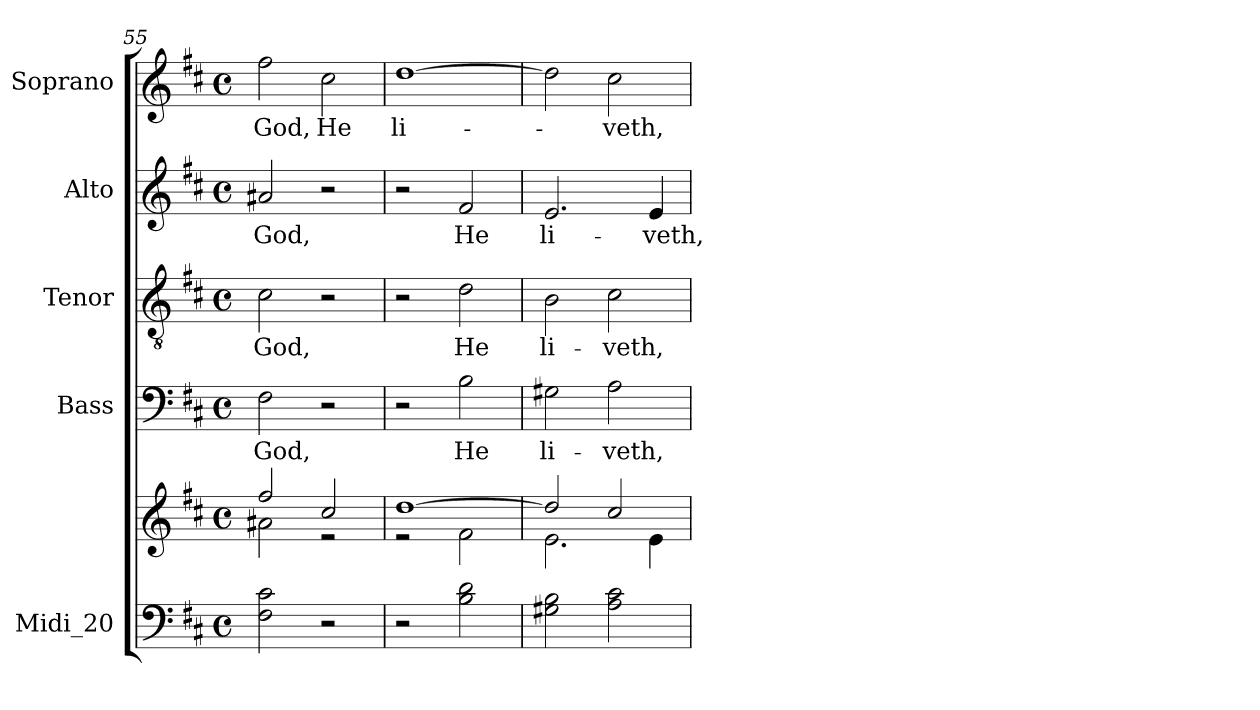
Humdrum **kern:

**kern	**kern	**kern	**text	**kern	**text	**kern	**text	**kern	**text
*part5	*part5	*part4	*part4	*part3	*part3	*part2	*part2	*part1	*part1
*staff6	*staff5	*staff4	*staff4	*staff3	*staff3	*staff2	*staff2	*staff1	*staff1
*I"Midi_20	*	*I"Bass	*	*I"Tenor	*	*I"Alto	*	*I"Soprano	*
*	*	*I'B	*	*I'T	*	*I'A	*	*I'S	*
*clefF4	*clefG2	*clefF4	*	*clefGv2	*	*clefG2	*	*clefG2	*
*k[f#c#]	*k[f#c#]	*k[f#c#]	*	*k[f#c#]	*	*k[f#c#]	*	*k[f#c#]	*
*D:	*D:	*D:	*	*D:	*	*D:	*	*D:	*
*M4/4	*M4/4	*M4/4	*	*M4/4	*	*M4/4	*	*M4/4	*
*met(c)	*met(c)	*met(c)	*	*met(c)	*	*met(c)	*	*met(c)	*
=55	=55	=55	=55	=55	=55	=55	=55	=55	=55
*	*^	*	*	*	*	*	*	*	*
!	!	!	!	!LO:LY:b	!	!LO:LY:b	!	!LO:LY:b	!	!LO:LY:b
2F# 2c#	2ff#/	2a#X\	2F#	God,	2c#	God,	2a#X	God,	2ff#	God,
!	!	!	!	!	!	!	!	!	!	!LO:LY:b
2r	2cc#/	2r	2r	.	2r	.	2r	.	2cc#	He
=56	=56	=56	=56	=56	=56	=56	=56	=56	=56	=56
!	!	!	!	!	!	!	!	!	!	!LO:LY:b
2r	[1dd/	2r	2r	.	2r	.	2r	.	[1dd	li-
!	!	!	!	!LO:LY:b	!	!LO:LY:b	!	!LO:LY:b	!	!
2B 2d	.	2f#\	2B	He	2d	He	2f#	He	.	.
=57	=57	=57	=57	=57	=57	=57	=57	=57	=57	=57
!	!	!	!	!LO:LY:b	!	!LO:LY:b	!	!LO:LY:b	!	!
2G#X 2B	2dd/]	2.e\	2G#X	li-	2B	li-	2.e	li-	2dd]	.
!	!	!	!	!LO:LY:b	!	!LO:LY:b	!	!	!	!LO:LY:b
2A 2c#	2cc#/	.	2A	-veth,	2c#	-veth,	.	.	2cc#	veth,
!	!	!	!	!	!	!	!	!LO:LY:b	!	!
.	.	4e\	.	.	.	.	4e	-veth,	.	.
*	*v	*v	*	*	*	*	*	*	*	*
=	=	=	=	=	=	=	=	=	=
*-	*-	*-	*-	*-	*-	*-	*-	*-	*-
